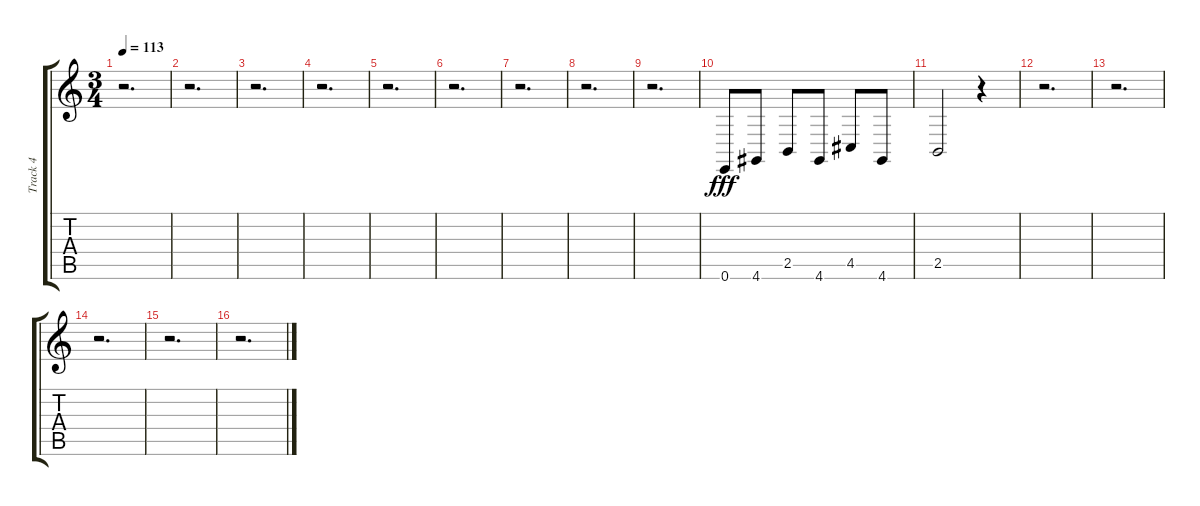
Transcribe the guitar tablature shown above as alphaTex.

\track ("Track 4" "Track 4") {instrument fx7echoes}
\staff {score tabs}
\tuning (E4 B3 G3 D3 A2 E2) {hide}
\ts (3 4)
\tempo 113
\clef g2
\ks c
r.2{d dy f} |
r.2{d} |
r.2{d} |
r.2{d} |
r.2{d} |
r.2{d} |
r.2{d} |
r.2{d} |
r.2{d} |
0.6.8{dy fff} 4.6.8 2.5.8 4.6.8 4.5.8 4.6.8 |
2.5.2 r.4 |
r.2{d} |
r.2{d} |
r.2{d} |
r.2{d} |
r.2{d}
